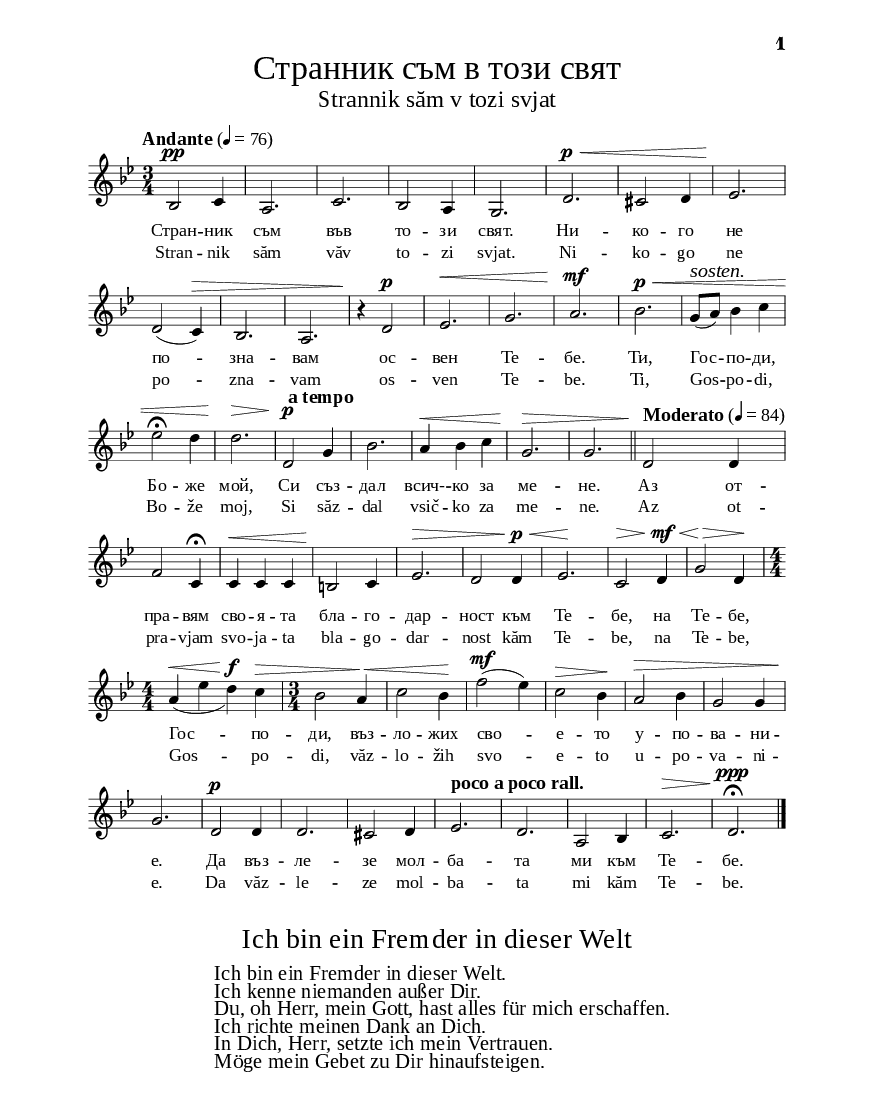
\version "2.24.3"

% include paper part and global functions
\include "include/globals.ily"

\bookpart {
  \label #'ref217
  \tocItem \markup "Странник съм в този свят – Strannik săm v tozi svjat "
  \include "include/bookpart-paper.ily"
  \score {
    \include "include/score-layout.ily"
    \new Voice \absolute {
      \clef treble
      \key g \minor
      \time 3/4
      \tempoFunc "Andante" 4 "76"
      \autoBeamOff
      bes2 ^\pp c'4 | % 2
      a2. | % 3
      c'2. | % 4
      bes2 a4 | % 5
      g2.  | % 6
      d'2. ^\p ^\<  | % 7
      cis'2 d'4 |  % 8
      es'2. _\! | \break % 9
      d'2 ( c'4 ) ^\> |
      bes2. | % 11
      a2. | % 12
      r4 ^\! d'2 ^\p  | % 13
      es'2. ^\< | % 14
      g'2. |  % 15
      a'2.  ^\! ^\mf | % 16
      bes'2. ^\p ^\< | % 17
      g'8^\markup{ \huge \italic {sosten.} } ( [ a'8 ) ]
      bes'4 c''4 | \break % 18
      es''2 ^\fermata d''4  | % 19
      d''2.  ^\! ^\> |
      \tempo" a tempo"d'2 ^\! ^\p g'4 | % 21
      bes'2. | % 22
      a'4 ^\< bes'4 c''4 | % 23
      g'2. ^\! ^\> | % 24
      g'2.  \bar "||"
      |  % 25
      \tempoFunc "Moderato" 4 "84" | % 25
      d'2 ^\! d'4 | \break % 26
      f'2 c'4 ^\fermata  | % 27
      c'4 ^\< c'4 c'4 | % 28
      b2 ^\! c'4 | % 29
      es'2. ^\>  |
      d'2 \override Hairpin.to-barline = ##f d'4 _\! ^\p ^\< | % 31
      es'2. ^\! |  % 32
      c'2  ^\> d'4 ^\! ^\mf ^\< |  % 33
      g'2 ^\> d'4  ^\! | \break % 34
      \numericTimeSignature\time 4/4  | % 34
      \slurDown a'4 ( ^\! ^\< es''4 d''4 ) ^\! ^\f
      c''4 ^\> | % 35
      \time 3/4  | % 35
      bes'2   a'4 _\! ^\< |  % 36
      c''2 bes'4  ^\! | % 37
      \slurUp f''2 ( ^\mf es''4 ) | % 38
      c''2 ^\> bes'4 ^\! | % 39
      a'2 ^\> bes'4 |
      g'2 g'4 | \break % 41
      g'2.  ^\! |   % 42
      d'2 ^\p d'4 | % 43
      d'2.| % 44
      cis'2 d'4 | % 45
      \tempo"poco a poco rall." es'2. | % 46
      d'2. | % 47
      a2 bes4 | % 48
      \override Hairpin.Y-extent = #'(0 . 3)
      c'2. ^\>  % 49
      d'2. ^\fermata ^\ppp |
      \bar "|."
    }

    \addlyrics {
      Стран -- ник съм във то -- зи
      свят. Ни -- ко -- го не по --
      зна -- вам ос -- вен Те -- бе. Ти,
      Гос -- по -- ди, Бо -- же мой,
      Си съз -- дал "всич-" -- ко за ме --
      не. Аз от -- пра -- вям сво -- я --
      та бла -- го -- дар -- ност към Те
      -- бе, на Те -- бе, Гос  --  по
      -- ди, въз -- ло -- жих сво -- е --
      то у -- по -- ва -- ни -- е. Да въз
      -- ле -- зе мол -- ба -- та ми към
      Те -- бе.}

      \addlyrics {
        Stran -- nik săm văv to -- zi
        svjat. Ni -- ko -- go ne po --
        zna -- vam os -- ven Te -- be. Ti,
        Gos -- po -- di, Bo -- že moj,
        Si săz -- dal vsič -- ko za me --
        ne. Az ot -- pra -- vjam svo -- ja --
        ta bla -- go -- dar -- nost kăm Te
        -- be, na Te -- be, Gos  --  po
        -- di, văz -- lo -- žih svo -- e --
        to u -- po -- va -- ni -- e. Da văz
        -- le -- ze mol -- ba -- ta mi kăm
        Te -- be.}

        \header {
          title = \titleFunc "Странник съм в този свят" "Strannik săm v tozi svjat"
        }

        \midi{}

      } % score

      \markup \vspace #1.5
      % include foreign translation(s) of the song
      \markup \fill-line { \fontsize #deTitleFontSize "Ich bin ein Fremder in dieser Welt" }
\markup \null
\markup \null
\markup \abs-fontsize #10 {
  \fill-line {
  \override #`(baseline-skip . ,deCoupletBaselineSkip)

  \column {

\line { " "Ich bin ein Fremder in dieser Welt.}

\line { " "Ich kenne niemanden außer Dir. }

\line { " "Du, oh Herr, mein Gott, hast alles für mich erschaffen. }

\line { " "Ich richte meinen Dank an Dich. }

\line { " "In Dich, Herr, setzte ich mein Vertrauen.}

\line { " "Möge mein Gebet zu Dir hinaufsteigen.}
  }
  }
}


    } % bookpart
